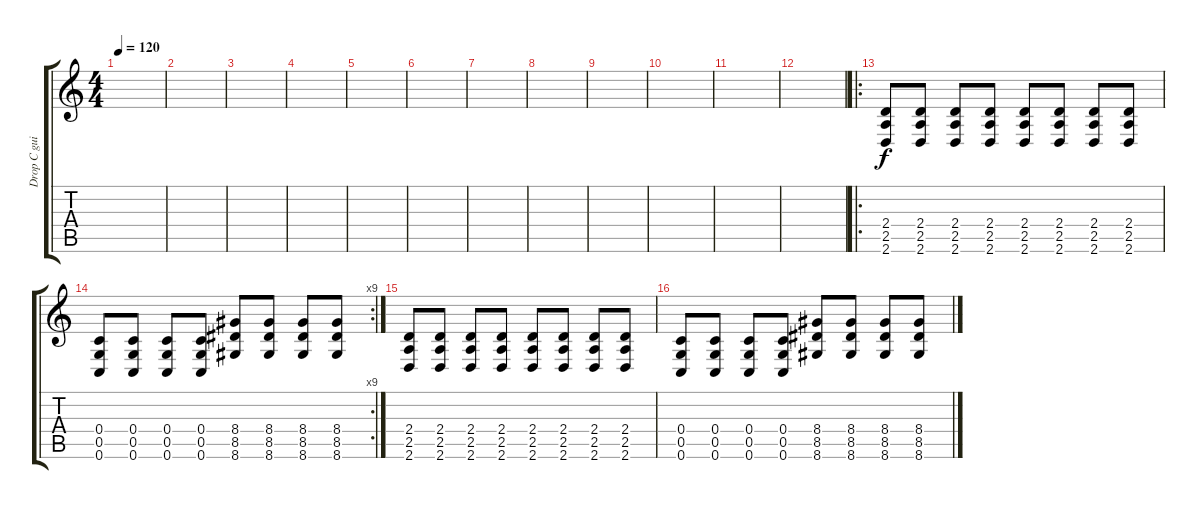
\track ("Drop C guitar - Bill" "Drop C gui") {instrument distortionguitar}
\staff {score tabs}
\tuning (D4 A3 F3 C3 G2 C2) {hide}
\ts (4 4)
\tempo 120
\clef g2
\ks c
|
|
|
|
|
|
|
|
|
|
|
|
\ro
(2.4 2.5 2.6).8 (2.4 2.5 2.6).8 (2.4 2.5 2.6).8 (2.4 2.5 2.6).8 (2.4 2.5 2.6).8 (2.4 2.5 2.6).8 (2.4 2.5 2.6).8 (2.4 2.5 2.6).8 |
\rc 9
(0.4 0.5 0.6).8 (0.4 0.5 0.6).8 (0.4 0.5 0.6).8 (0.4 0.5 0.6).8 (8.4 8.5 8.6).8 (8.4 8.5 8.6).8 (8.4 8.5 8.6).8 (8.4 8.5 8.6).8 |
(2.4 2.5 2.6).8 (2.4 2.5 2.6).8 (2.4 2.5 2.6).8 (2.4 2.5 2.6).8 (2.4 2.5 2.6).8 (2.4 2.5 2.6).8 (2.4 2.5 2.6).8 (2.4 2.5 2.6).8 |
(0.4 0.5 0.6).8 (0.4 0.5 0.6).8 (0.4 0.5 0.6).8 (0.4 0.5 0.6).8 (8.4 8.5 8.6).8 (8.4 8.5 8.6).8 (8.4 8.5 8.6).8 (8.4 8.5 8.6).8
